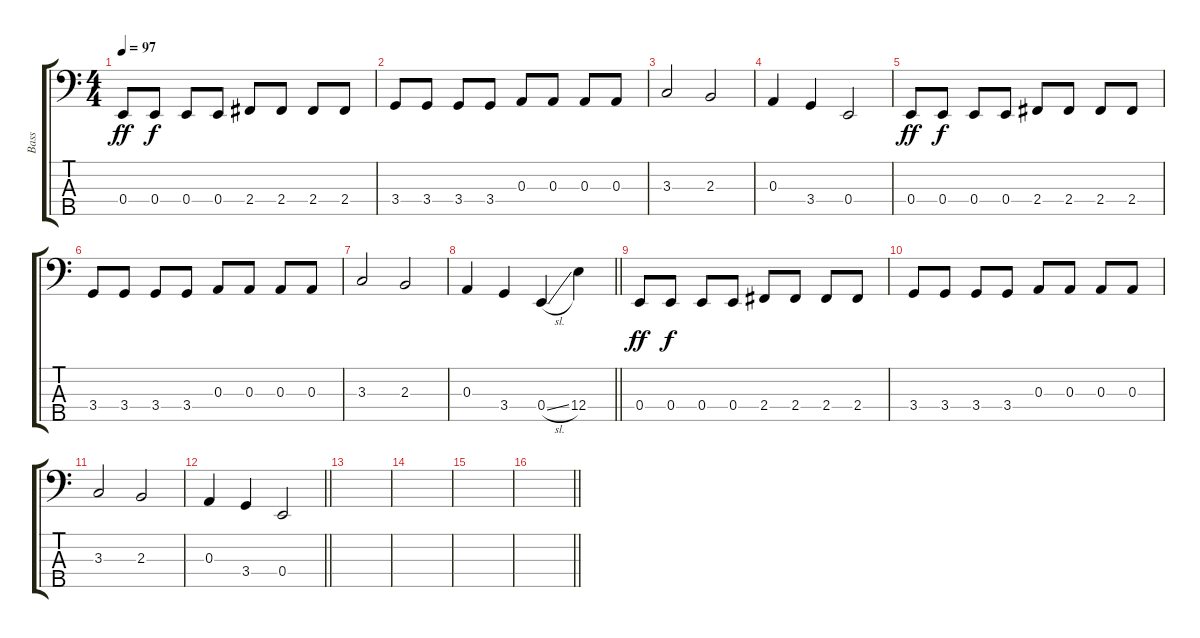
\track ("Bass" "Bass") {instrument electricbassfinger}
\staff {score tabs}
\tuning (G2 D2 A1 E1 B0) {hide}
\ts (4 4)
\tempo 97
\clef f4
\ks c
0.4.8{dy ff} 0.4.8{dy f} 0.4.8 0.4.8 2.4.8 2.4.8 2.4.8 2.4.8 |
3.4.8 3.4.8 3.4.8 3.4.8 0.3.8 0.3.8 0.3.8 0.3.8 |
3.3.2 2.3.2 |
0.3.4 3.4.4 0.4.2 |
0.4.8{dy ff} 0.4.8{dy f} 0.4.8 0.4.8 2.4.8 2.4.8 2.4.8 2.4.8 |
3.4.8 3.4.8 3.4.8 3.4.8 0.3.8 0.3.8 0.3.8 0.3.8 |
3.3.2 2.3.2 |
\barLineRight lightlight
0.3.4 3.4.4 0.4{sl}.4 12.4.4 |
0.4.8{dy ff} 0.4.8{dy f} 0.4.8 0.4.8 2.4.8 2.4.8 2.4.8 2.4.8 |
3.4.8 3.4.8 3.4.8 3.4.8 0.3.8 0.3.8 0.3.8 0.3.8 |
3.3.2 2.3.2 |
\barLineRight lightlight
0.3.4{volume 0} 3.4.4 0.4.2 |
|
|
|
\barLineRight lightlight
